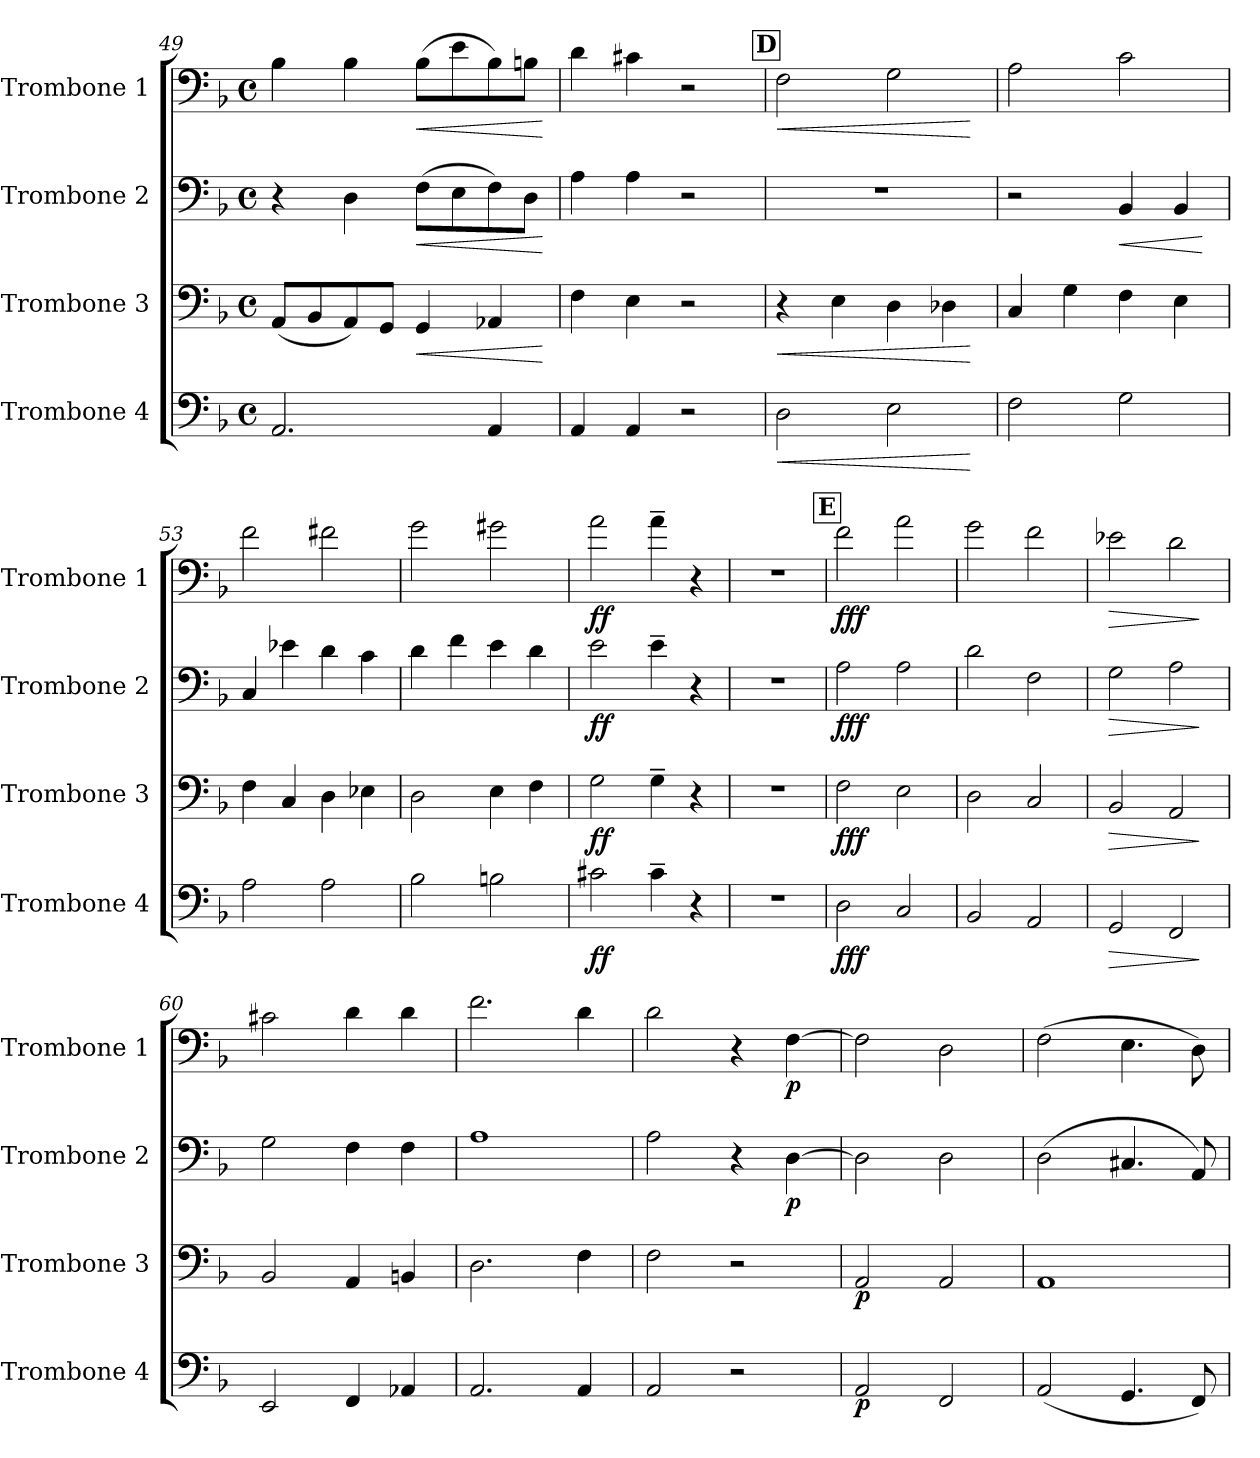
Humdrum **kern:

**kern	**dynam	**kern	**dynam	**kern	**dynam	**kern	**dynam
*part4	*part4	*part3	*part3	*part2	*part2	*part1	*part1
*staff4	*staff4	*staff3	*staff3	*staff2	*staff2	*staff1	*staff1
*I"Trombone 4	*	*I"Trombone 3	*	*I"Trombone 2	*	*I"Trombone 1	*
*I'Trombone 4	*	*I'Trombone 3	*	*I'Trombone 2	*	*I'Trombone 1	*
!!LO:PB:g=z
*clefF4	*	*clefF4	*	*clefF4	*	*clefF4	*
*k[b-]	*	*k[b-]	*	*k[b-]	*	*k[b-]	*
*M4/4	*	*M4/4	*	*M4/4	*	*M4/4	*
*met(c)	*	*met(c)	*	*met(c)	*	*met(c)	*
=49	=49	=49	=49	=49	=49	=49	=49
2.AA/	.	(8AA/L	.	4r	.	4B-\	.
.	.	8BB-/	.	.	.	.	.
.	.	8AA/)	.	4D\	.	4B-\	.
.	.	8GG/J	.	.	.	.	.
!	!	!	!LO:HP:b	!	!LO:HP:b	!	!LO:HP:b
.	.	4GG/	<	(8F\L	<	(8B-\L	<
.	.	.	.	8E\	.	8e\	.
4AA/	.	4AA-X/	.	8F\)	.	8B-\)	.
.	.	.	.	8D\J	.	8Bn\J	.
.	.	.	[	.	[	.	[
=50	=50	=50	=50	=50	=50	=50	=50
4AA/	.	4F\	.	4A\	.	4d\	.
4AA/	.	4E\	.	4A\	.	4c#X\	.
2r	.	2r	.	2r	.	2r	.
!!LO:REH:place=s1:a:B:fs=14:t=D
=51	=51	=51	=51	=51	=51	=51	=51
!	!LO:HP:b	!	!LO:HP:b	!	!	!	!LO:HP:b
2D\	<	4r	<	1r	.	2F\	<
.	.	4E\	.	.	.	.	.
2E\	.	4D\	.	.	.	2G\	.
.	.	4D-X\	.	.	.	.	.
.	[	.	[	.	.	.	[
=52	=52	=52	=52	=52	=52	=52	=52
2F\	.	4C/	.	2r	.	2A\	.
.	.	4G\	.	.	.	.	.
!	!	!	!	!	!LO:HP:b	!	!
2G\	.	4F\	.	4BB-/	<	2c\	.
.	.	4E\	.	4BB-/	.	.	.
.	.	.	.	.	[	.	.
=53	=53	=53	=53	=53	=53	=53	=53
2A\	.	4F\	.	4C/	.	2f\	.
.	.	4C/	.	4e-X\	.	.	.
2A\	.	4D\	.	4d\	.	2f#X\	.
.	.	4E-X\	.	4c\	.	.	.
=54	=54	=54	=54	=54	=54	=54	=54
2B-\	.	2D\	.	4d\	.	2g\	.
.	.	.	.	4f\	.	.	.
2Bn\	.	4E\	.	4e\	.	2g#X\	.
.	.	4F\	.	4d\	.	.	.
!!LO:LB:g=z
=55	=55	=55	=55	=55	=55	=55	=55
!	!LO:DY:b	!	!LO:DY:b	!	!LO:DY:b	!	!LO:DY:b
2c#X\	ff	2G\	ff	2e\	ff	2a\	ff
4c#~\	.	4G~\	.	4e~\	.	4a~\	.
4r	.	4r	.	4r	.	4r	.
=56	=56	=56	=56	=56	=56	=56	=56
1r	.	1r	.	1r	.	1r	.
!!LO:REH:place=s1:a:B:fs=14:t=E
=57	=57	=57	=57	=57	=57	=57	=57
!	!LO:DY:b	!	!LO:DY:b	!	!LO:DY:b	!	!LO:DY:b
2D\	fff	2F\	fff	2A\	fff	2f\	fff
2C/	.	2E\	.	2A\	.	2a\	.
=58	=58	=58	=58	=58	=58	=58	=58
2BB-/	.	2D\	.	2d\	.	2g\	.
2AA/	.	2C/	.	2F\	.	2f\	.
=59	=59	=59	=59	=59	=59	=59	=59
!	!LO:HP:b	!	!LO:HP:b	!	!LO:HP:b	!	!LO:HP:b
2GG/	>	2BB-/	>	2G\	>	2e-X\	>
2FF/	.	2AA/	.	2A\	.	2d\	.
.	]	.	]	.	]	.	]
=60	=60	=60	=60	=60	=60	=60	=60
2EE/	.	2BB-/	.	2G\	.	2c#X\	.
4FF/	.	4AA/	.	4F\	.	4d\	.
4AA-X/	.	4BBn/	.	4F\	.	4d\	.
=61	=61	=61	=61	=61	=61	=61	=61
2.AA/	.	2.D\	.	1A	.	2.f\	.
4AA/	.	4F\	.	.	.	4d\	.
=62	=62	=62	=62	=62	=62	=62	=62
2AA/	.	2F\	.	2A\	.	2d\	.
2r	.	2r	.	4r	.	4r	.
!	!	!	!	!	!LO:DY:b	!	!LO:DY:b
.	.	.	.	[4D\	p	[4F\	p
=63	=63	=63	=63	=63	=63	=63	=63
!	!LO:DY:b	!	!LO:DY:b	!	!	!	!
2AA/	p	2AA/	p	2D\]	.	2F\]	.
2FF/	.	2AA/	.	2D\	.	2D\	.
!!LO:LB:g=z
=64	=64	=64	=64	=64	=64	=64	=64
(2AA/	.	1AA	.	(2D\	.	(2F\	.
4.GG/	.	.	.	4.C#X/	.	4.E\	.
8FF/)	.	.	.	8AA/)	.	8D\)	.
=	=	=	=	=	=	=	=
*-	*-	*-	*-	*-	*-	*-	*-
